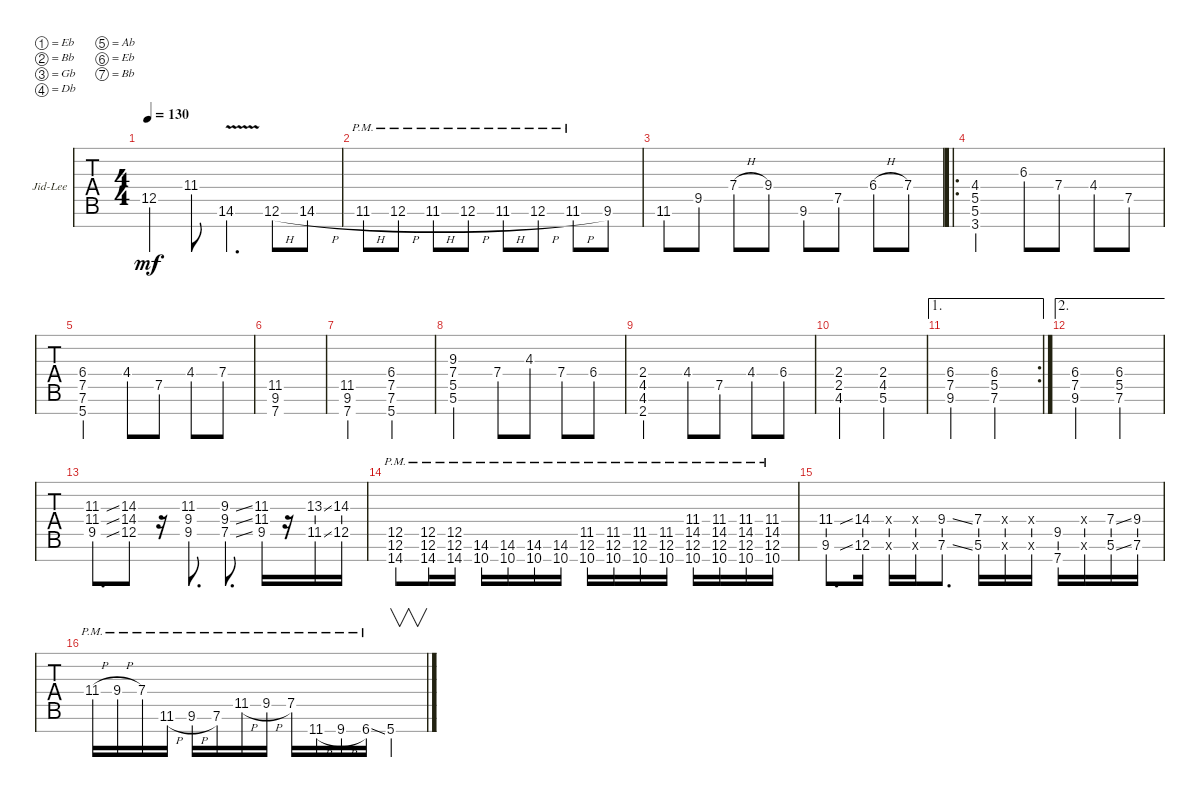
\defaultSystemsLayout 4
\bracketExtendMode groupsimilarinstruments
\firstSystemTrackNameOrientation horizontal
\otherSystemsTrackNameOrientation horizontal
\track ("Jid-Lee" "Jid-Lee") {instrument distortionguitar}
\staff {tabs}
\tuning (Eb4 Bb3 Gb3 Db3 Ab2 Eb2 Bb1)
\ts (4 4)
\tempo 130
\clef g2
\ks c
12.5{t}.4{dy mf} 11.4.8 14.6{v}.4{d} 12.6{h}.8 14.6{h}.8 |
11.6{h pm}.8 12.6{h pm}.8 11.6{h pm}.8 12.6{h pm}.8 11.6{h pm}.8 12.6{h pm}.8 11.6{h pm}.8 9.6.8 |
11.6.8 9.5.8 7.4{h}.8 9.4.8 9.6.8 7.5.8 6.4{h}.8 7.4.8 |
\ro
(3.7 5.6 5.5 4.4).2 6.3.8 7.4.8 4.4.8 7.5.8 |
(5.7 7.6 7.5 6.4).2 4.4.8 7.5.8 4.4.8 7.4.8 |
(7.7 9.6 11.5).1 |
(7.7 9.6 11.5).2 (7.5 7.6 5.7 6.4).2 |
(5.6 5.5 7.4 9.3).2 7.4.8 4.3.8 7.4.8 6.4.8 |
(2.7 4.6 4.5 2.4).2 4.4.8 7.5.8 4.4.8 6.4.8 |
(4.6 2.5 2.4).2 (5.6 4.5 2.4).2 |
\ae 1
\rc 2
(9.6 7.5 6.4).2 (7.6 5.5 6.4).2 |
\ae 2
(9.6 7.5 6.4).2 (7.6 5.5 6.4).2 |
(11.3{ss} 11.4{ss} 9.5{ss}).8{d} (14.3 14.4 12.5).8 r.16 (11.3 9.4 9.5).8{d} (9.3{ss} 9.4{ss} 7.5{ss}).8{d} (11.3 11.4 9.5).16 r.16 (13.3{ss} 11.5{ss}).16 (14.3 12.5).16 |
(14.7{pm} 12.6{pm} 12.5{pm}).8 (14.7{pm} 12.6{pm} 12.5{pm}).16 (14.7{pm} 12.6{pm} 12.5{pm}).16 (10.7{pm} 14.6{pm}).16 (10.7{pm} 14.6{pm}).16 (10.7{pm} 14.6{pm}).16 (10.7{pm} 14.6{pm}).16 (10.7{pm} 12.6{pm} 11.5).16 (10.7{pm} 12.6{pm} 11.5).16 (10.7{pm} 12.6{pm} 11.5).16 (10.7{pm} 12.6{pm} 11.5{pm}).16 (10.7{pm} 12.6{pm} 14.5{pm} 11.4{pm}).16 (10.7{pm} 12.6{pm} 14.5{pm} 11.4{pm}).16 (10.7{pm} 12.6{pm} 14.5{pm} 11.4{pm}).16 (10.7{pm} 12.6{pm} 14.5{pm} 11.4{pm}).16 |
(9.6{ss} 11.4{ss}).8{d} (12.6 14.4).16 (0.6{x} 0.4{x}).16 (0.6{x} 0.4{x}).16 (7.6{ss} 9.4{ss}).8{d} (5.6 7.4).16 (0.6{x} 0.4{x}).16 (0.6{x} 0.4{x}).16 (7.7 9.5).16 (0.6{x} 0.4{x}).16 (5.6{ss} 7.4{ss}).16 (7.6 9.4).16 |
11.4{h pm}.16 9.4{h pm}.16 7.4{pm}.16 11.6{h pm}.16 9.6{h pm}.16 7.6{pm}.16 11.5{h pm}.16 9.5{h pm}.16 7.5{pm}.16 11.7{h pm}.16 9.7{h pm}.16 6.7{ss pm}.16 5.7.4{v}
